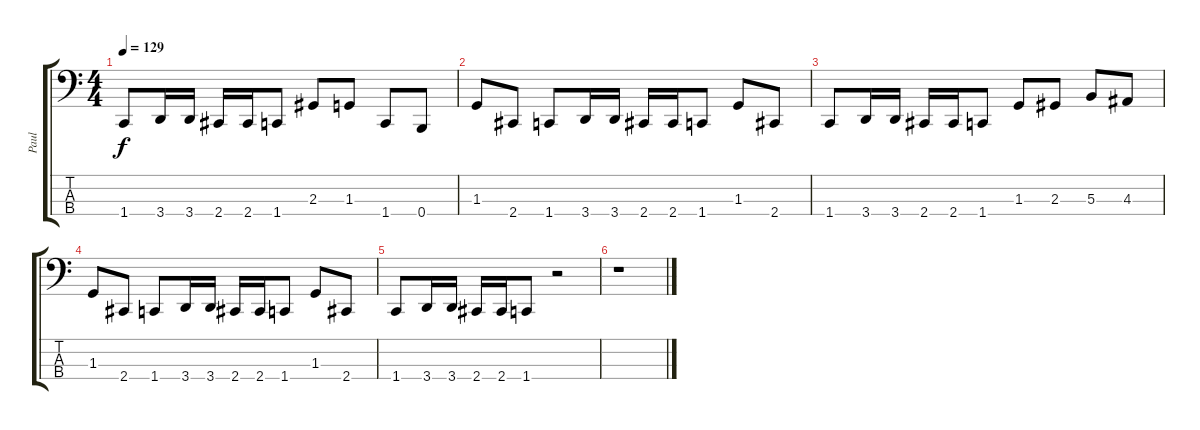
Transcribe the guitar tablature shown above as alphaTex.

\track ("Paul" "Paul") {instrument electricbasspick}
\staff {score tabs}
\tuning (E2 B1 Gb1 B0) {hide}
\ts (4 4)
\tempo 129
\clef f4
\ks c
1.4.8{dy f} 3.4.16 3.4.16 2.4.16 2.4.16 1.4.8 2.3.8 1.3.8 1.4.8 0.4.8 |
1.3.8 2.4.8 1.4.8 3.4.16 3.4.16 2.4.16 2.4.16 1.4.8 1.3.8 2.4.8 |
1.4.8 3.4.16 3.4.16 2.4.16 2.4.16 1.4.8 1.3.8 2.3.8 5.3.8 4.3.8 |
1.3.8 2.4.8 1.4.8 3.4.16 3.4.16 2.4.16 2.4.16 1.4.8 1.3.8 2.4.8 |
1.4.8 3.4.16 3.4.16 2.4.16 2.4.16 1.4.8 r.2 |
r.1
